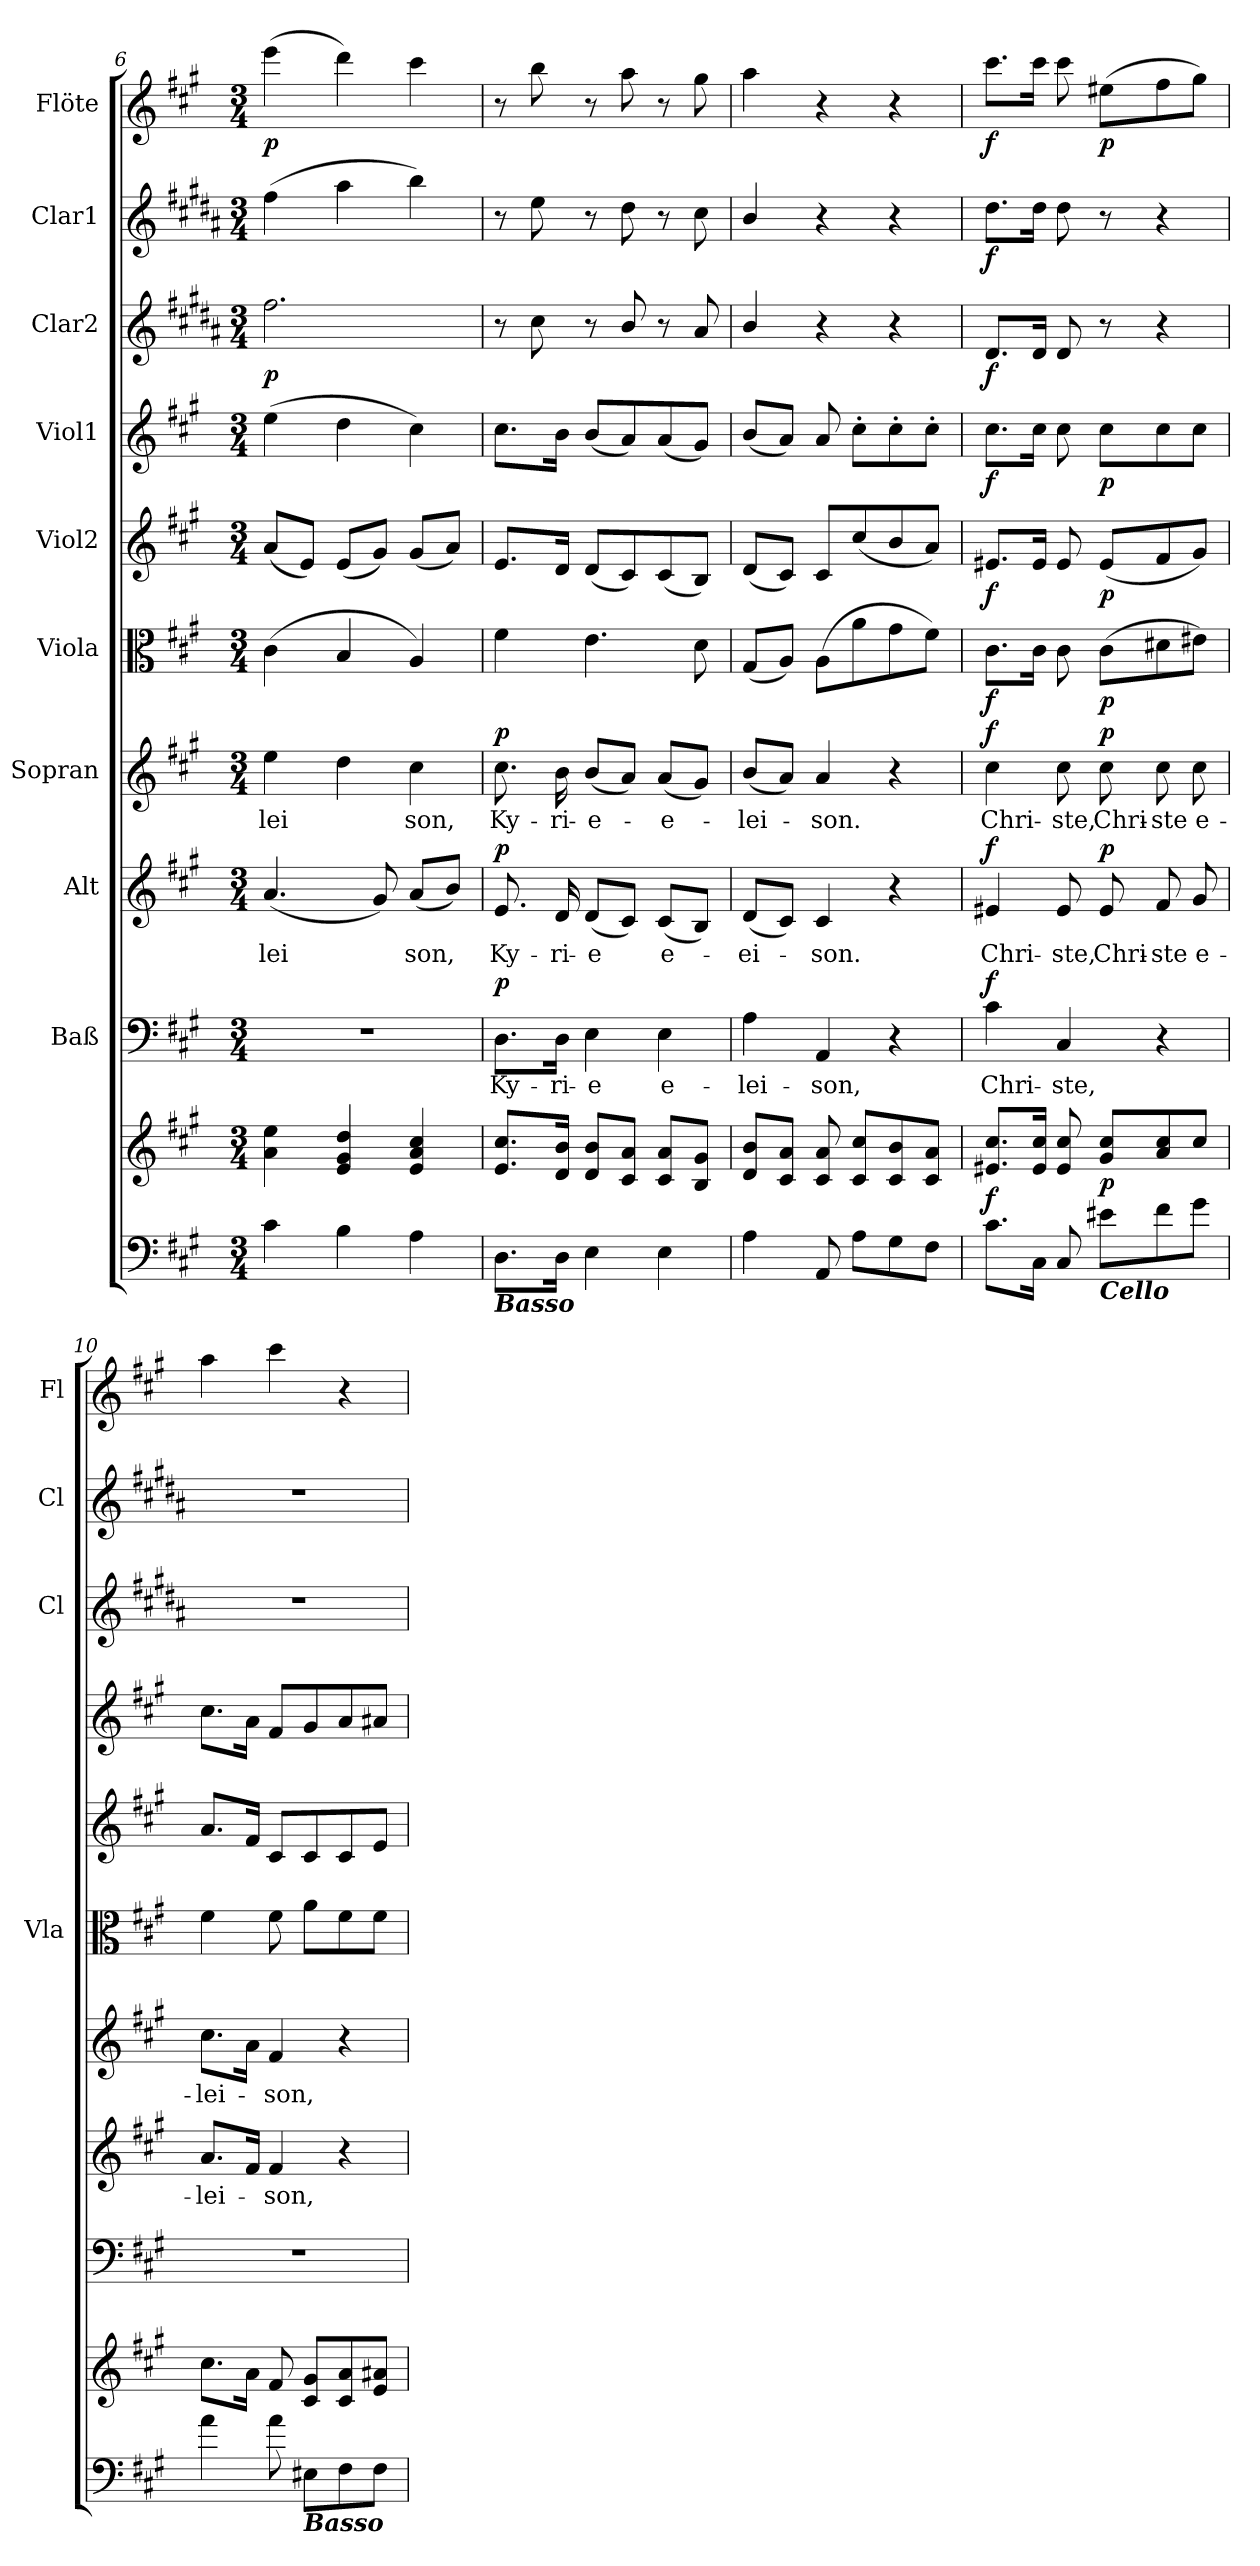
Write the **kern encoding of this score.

**kern	**kern	**dynam	**kern	**text	**dynam	**kern	**text	**dynam	**kern	**text	**dynam	**kern	**dynam	**kern	**dynam	**kern	**dynam	**kern	**dynam	**kern	**dynam	**kern	**dynam
*part10	*part10	*part10	*part9	*part9	*part9	*part8	*part8	*part8	*part7	*part7	*part7	*part6	*part6	*part5	*part5	*part4	*part4	*part3	*part3	*part2	*part2	*part1	*part1
*staff11	*staff10	*staff10/11	*staff9	*staff9	*staff9	*staff8	*staff8	*staff8	*staff7	*staff7	*staff7	*staff6	*staff6	*staff5	*staff5	*staff4	*staff4	*staff3	*staff3	*staff2	*staff2	*staff1	*staff1
*	*	*	*I"Baß	*	*	*I"Alt	*	*	*I"Sopran	*	*	*I"Viola	*	*I"Viol2	*	*I"Viol1	*	*I"Clar2	*	*I"Clar1	*	*I"Flöte	*
*	*	*	*	*	*	*	*	*	*	*	*	*I'Vla	*	*	*	*	*	*I'Cl	*	*I'Cl	*	*I'Fl	*
*clefF4	*clefG2	*	*clefF4	*	*	*clefG2	*	*	*clefG2	*	*	*clefC3	*	*clefG2	*	*clefG2	*	*clefG2	*	*clefG2	*	*clefG2	*
*	*	*	*	*	*	*	*	*	*	*	*	*	*	*	*	*	*	*ITrd1c2	*	*ITrd1c2	*	*	*
*k[f#c#g#]	*k[f#c#g#]	*	*k[f#c#g#]	*	*	*k[f#c#g#]	*	*	*k[f#c#g#]	*	*	*k[f#c#g#]	*	*k[f#c#g#]	*	*k[f#c#g#]	*	*k[f#c#g#]	*	*k[f#c#g#]	*	*k[f#c#g#]	*
*A:	*A:	*	*A:	*	*	*A:	*	*	*A:	*	*	*A:	*	*A:	*	*A:	*	*A:	*	*A:	*	*A:	*
*M3/4	*M3/4	*	*M3/4	*	*	*M3/4	*	*	*M3/4	*	*	*M3/4	*	*M3/4	*	*M3/4	*	*M3/4	*	*M3/4	*	*M3/4	*
=6	=6	=6	=6	=6	=6	=6	=6	=6	=6	=6	=6	=6	=6	=6	=6	=6	=6	=6	=6	=6	=6	=6	=6
!	!	!	!	!	!	!	!LO:LY:b	!	!	!LO:LY:b	!	!	!	!	!	!	!	!	!LO:DY:b	!	!	!	!LO:DY:b
4c#\	4a\ 4ee\	.	2.r	.	.	(<4.a/	lei	.	4ee\	lei	.	(<4c#\	.	(<8a/L	.	(>4ee\	.	2.ee\	p	(>4ee\	.	(>4eee\	p
.	.	.	.	.	.	.	.	.	.	.	.	.	.	8e/J)	.	.	.	.	.	.	.	.	.
4B\	4e/ 4g#/ 4dd/	.	.	.	.	.	.	.	4dd\	.	.	4B/	.	(<8e/L	.	4dd\	.	.	.	4gg#\	.	4ddd\)	.
.	.	.	.	.	.	8g#/)	.	.	.	.	.	.	.	8g#/J)	.	.	.	.	.	.	.	.	.
!	!	!	!	!	!	!	!LO:LY:b	!	!	!LO:LY:b	!	!	!	!	!	!	!	!	!	!	!	!	!
4A\	4e/ 4a/ 4cc#/	.	.	.	.	(<8a/L	son,	.	4cc#\	son,	.	4A/)	.	(<8g#/L	.	4cc#\)	.	.	.	4aa\)	.	4ccc#\	.
.	.	.	.	.	.	8b/J)	.	.	.	.	.	.	.	8a/J)	.	.	.	.	.	.	.	.	.
=7	=7	=7	=7	=7	=7	=7	=7	=7	=7	=7	=7	=7	=7	=7	=7	=7	=7	=7	=7	=7	=7	=7	=7
!LO:TX:b:Bi:t=Basso	!	!	!	!	!	!	!	!	!	!	!	!	!	!	!	!	!	!	!	!	!	!	!
!	!	!	!	!LO:LY:b	!LO:DY:a	!	!LO:LY:b	!LO:DY:a	!	!LO:LY:b	!LO:DY:a	!	!	!	!	!	!	!	!	!	!	!	!
8.D\L	8.e/ 8.cc#/L	.	8.D\L	Ky-	p	8.e/	Ky-	p	8.cc#\	Ky-	p	4f#\	.	8.e/L	.	8.cc#\L	.	8r	.	8r	.	8r	.
.	.	.	.	.	.	.	.	.	.	.	.	.	.	.	.	.	.	8b\	.	8dd\	.	8bb\	.
!	!	!	!	!LO:LY:b	!	!	!LO:LY:b	!	!	!LO:LY:b	!	!	!	!	!	!	!	!	!	!	!	!	!
16D\Jk	16d/ 16b/Jk	.	16D\Jk	-ri-	.	16d/	-ri-	.	16b\	-ri-	.	.	.	16d/Jk	.	16b\Jk	.	.	.	.	.	.	.
!	!	!	!	!LO:LY:b	!	!	!LO:LY:b	!	!	!LO:LY:b	!	!	!	!	!	!	!	!	!	!	!	!	!
4E\	8d/ 8b/L	.	4E\	-e	.	(<8d/L	-e	.	(<8b/L	-e-	.	4.e\	.	(<8d/L	.	(<8b/L	.	8r	.	8r	.	8r	.
.	8c#/ 8a/J	.	.	.	.	8c#/J)	.	.	8a/J)	.	.	.	.	8c#/)	.	8a/)	.	8a/	.	8cc#\	.	8aa\	.
!	!	!	!	!LO:LY:b	!	!	!LO:LY:b	!	!	!LO:LY:b	!	!	!	!	!	!	!	!	!	!	!	!	!
4E\	8c#/ 8a/L	.	4E\	e-	.	(<8c#/L	e-	.	(<8a/L	-e-	.	.	.	(<8c#/	.	(<8a/	.	8r	.	8r	.	8r	.
.	8B/ 8g#/J	.	.	.	.	8B/J)	.	.	8g#/J)	.	.	8d\	.	8B/J)	.	8g#/J)	.	8g#/	.	8b\	.	8gg#\	.
=8	=8	=8	=8	=8	=8	=8	=8	=8	=8	=8	=8	=8	=8	=8	=8	=8	=8	=8	=8	=8	=8	=8	=8
!	!	!	!	!LO:LY:b	!	!	!LO:LY:b	!	!	!LO:LY:b	!	!	!	!	!	!	!	!	!	!	!	!	!
4A\	8d/ 8b/L	.	4A\	-lei-	.	(<8d/L	-ei-	.	(<8b/L	-lei-	.	(<8G#/L	.	(<8d/L	.	(<8b/L	.	4a/	.	4a/	.	4aa\	.
.	8c#/ 8a/J	.	.	.	.	8c#/J)	.	.	8a/J)	.	.	8A/J)	.	8c#/J)	.	8a/J)	.	.	.	.	.	.	.
!	!	!	!	!LO:LY:b	!	!	!LO:LY:b	!	!	!LO:LY:b	!	!	!	!	!	!	!	!	!	!	!	!	!
8AA/	8c#/ 8a/	.	4AA/	-son,	.	4c#/	-son.	.	4a/	-son.	.	(>8A\L	.	8c#/L	.	8a/	.	4r	.	4r	.	4r	.
8A\L	8c#/ 8cc#/L	.	.	.	.	.	.	.	.	.	.	8a\	.	(<8cc#/	.	8cc#'>\L	.	.	.	.	.	.	.
8G#\	8c#/ 8b/	.	4r	.	.	4r	.	.	4r	.	.	8g#\	.	8b/	.	8cc#'>\	.	4r	.	4r	.	4r	.
8F#\J	8c#/ 8a/J	.	.	.	.	.	.	.	.	.	.	8f#\J)	.	8a/J)	.	8cc#'>\J	.	.	.	.	.	.	.
!!LO:PB:g=z
=9	=9	=9	=9	=9	=9	=9	=9	=9	=9	=9	=9	=9	=9	=9	=9	=9	=9	=9	=9	=9	=9	=9	=9
!	!	!LO:DY:a=2	!	!LO:LY:b	!LO:DY:a	!	!LO:LY:b	!LO:DY:a	!	!LO:LY:b	!LO:DY:a	!	!LO:DY:b	!	!LO:DY:b	!	!LO:DY:b	!	!LO:DY:b	!	!LO:DY:b	!	!LO:DY:b
8.c#\L	8.e#X/ 8.cc#/L	f	4c#\	Chri-	f	4e#X/	Chri-	f	4cc#\	Chri-	f	8.c#\L	f	8.e#X/L	f	8.cc#\L	f	8.c#/L	f	8.cc#\L	f	8.ccc#\L	f
16C#\Jk	16e#/ 16cc#/Jk	.	.	.	.	.	.	.	.	.	.	16c#\Jk	.	16e#/Jk	.	16cc#\Jk	.	16c#/Jk	.	16cc#\Jk	.	16ccc#\Jk	.
!	!	!	!	!LO:LY:b	!	!	!LO:LY:b	!	!	!LO:LY:b	!	!	!	!	!	!	!	!	!	!	!	!	!
8C#/	8e#/ 8cc#/	.	4C#/	-ste,	.	8e#/	-ste,	.	8cc#\	-ste,	.	8c#\	.	8e#/	.	8cc#\	.	8c#/	.	8cc#\	.	8ccc#\	.
!LO:TX:b:Bi:t=Cello	!	!	!	!	!	!	!	!	!	!	!	!	!	!	!	!	!	!	!	!	!	!	!
!	!	!LO:DY:a=2	!	!	!	!	!LO:LY:b	!LO:DY:a	!	!LO:LY:b	!LO:DY:a	!	!LO:DY:b	!	!LO:DY:b	!	!LO:DY:b	!	!	!	!	!	!LO:DY:b
8e#X\L	8g#/ 8cc#/L	p	.	.	.	8e#/	Chri-	p	8cc#\	Chri-	p	(>8c#\L	p	(<8e#/L	p	8cc#\L	p	8r	.	8r	.	(>8ee#X\L	p
!	!	!	!	!	!	!	!LO:LY:b	!	!	!LO:LY:b	!	!	!	!	!	!	!	!	!	!	!	!	!
8f#\	8a/ 8cc#/	.	4r	.	.	8f#/	-ste	.	8cc#\	-ste	.	8d#X\	.	8f#/	.	8cc#\	.	4r	.	4r	.	8ff#\	.
!	!	!	!	!	!	!	!LO:LY:b	!	!	!LO:LY:b	!	!	!	!	!	!	!	!	!	!	!	!	!
8g#\J	8cc#/J	.	.	.	.	8g#/	e-	.	8cc#\	e-	.	8e#X\J)	.	8g#/J)	.	8cc#\J	.	.	.	.	.	8gg#\J)	.
=10	=10	=10	=10	=10	=10	=10	=10	=10	=10	=10	=10	=10	=10	=10	=10	=10	=10	=10	=10	=10	=10	=10	=10
!	!	!	!	!	!	!	!LO:LY:b	!	!	!LO:LY:b	!	!	!	!	!	!	!	!	!	!	!	!	!
4a\	8.cc#\L	.	2.r	.	.	8.a/L	-lei-	.	8.cc#\L	-lei-	.	4f#\	.	8.a/L	.	8.cc#\L	.	2.r	.	2.r	.	4aa\	.
.	16a\Jk	.	.	.	.	16f#/Jk	.	.	16a\Jk	.	.	.	.	16f#/Jk	.	16a\Jk	.	.	.	.	.	.	.
!	!	!	!	!	!	!	!LO:LY:b	!	!	!LO:LY:b	!	!	!	!	!	!	!	!	!	!	!	!	!
8a\	8f#/	.	.	.	.	4f#/	-son,	.	4f#/	-son,	.	8f#\	.	8c#/L	.	8f#/L	.	.	.	.	.	4ccc#\	.
!LO:TX:b:Bi:t=Basso	!	!	!	!	!	!	!	!	!	!	!	!	!	!	!	!	!	!	!	!	!	!	!
8E#X\L	8c#/ 8g#/L	.	.	.	.	.	.	.	.	.	.	8a\L	.	8c#/	.	8g#/	.	.	.	.	.	.	.
8F#\	8c#/ 8a/	.	.	.	.	4r	.	.	4r	.	.	8f#\	.	8c#/	.	8a/	.	.	.	.	.	4r	.
8F#\J	8e/ 8a#X/J	.	.	.	.	.	.	.	.	.	.	8f#\J	.	8e/J	.	8a#X/J	.	.	.	.	.	.	.
=	=	=	=	=	=	=	=	=	=	=	=	=	=	=	=	=	=	=	=	=	=	=	=
*-	*-	*-	*-	*-	*-	*-	*-	*-	*-	*-	*-	*-	*-	*-	*-	*-	*-	*-	*-	*-	*-	*-	*-
